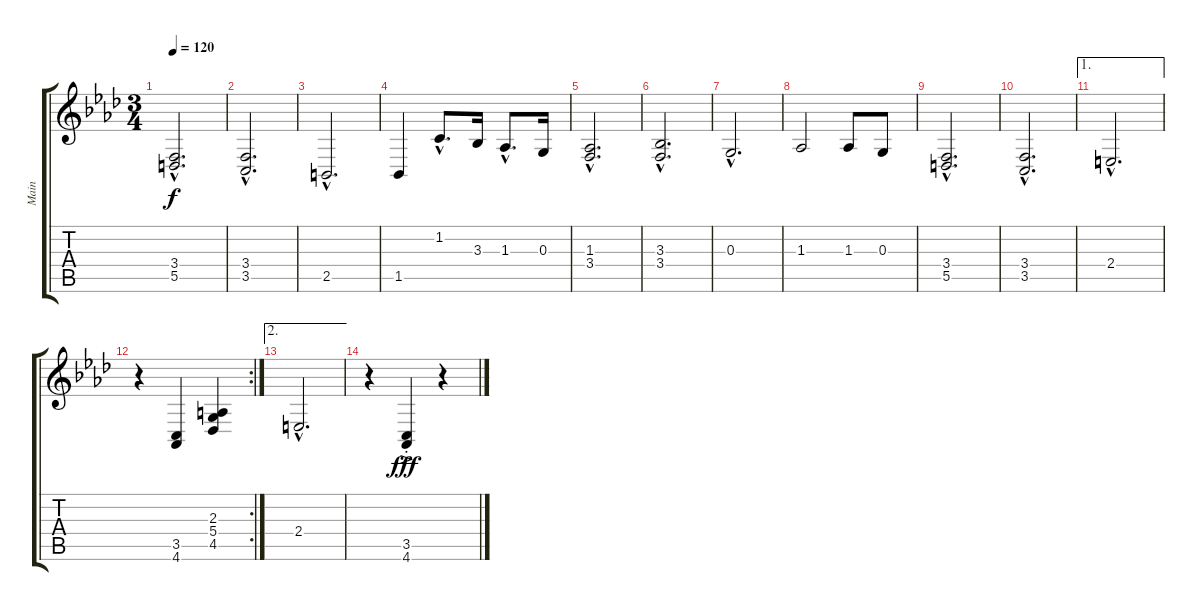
\track ("Main" "Main") {instrument viola}
\staff {score tabs}
\tuning (E4 B3 G3 D3 A2 E2) {hide}
\ts (3 4)
\tempo 120
\clef g2
\ks ab
(3.4{hac} 5.5{hac}).2{d dy f} |
(3.4{hac} 3.5{hac}).2{d} |
2.5{hac}.2{d} |
1.5.4 1.2{hac}.8{d} 3.3.16 1.3{hac}.8{d} 0.3.16 |
(1.3{hac} 3.4{hac}).2{d} |
(3.3{hac} 3.4{hac}).2{d} |
0.3{hac}.2{d} |
1.3.2 1.3.8 0.3.8 |
(3.4{hac} 5.5{hac}).2{d} |
(3.4{hac} 3.5{hac}).2{d} |
\ae 1
2.4{hac}.2{d} |
\rc 2
r.4 (3.5 4.6).4 (2.3 5.4 4.5).4 |
\ae 2
2.4{hac}.2{d} |
r.4 (3.5{ac st} 4.6{ac st}).4{dy fff} r.4
